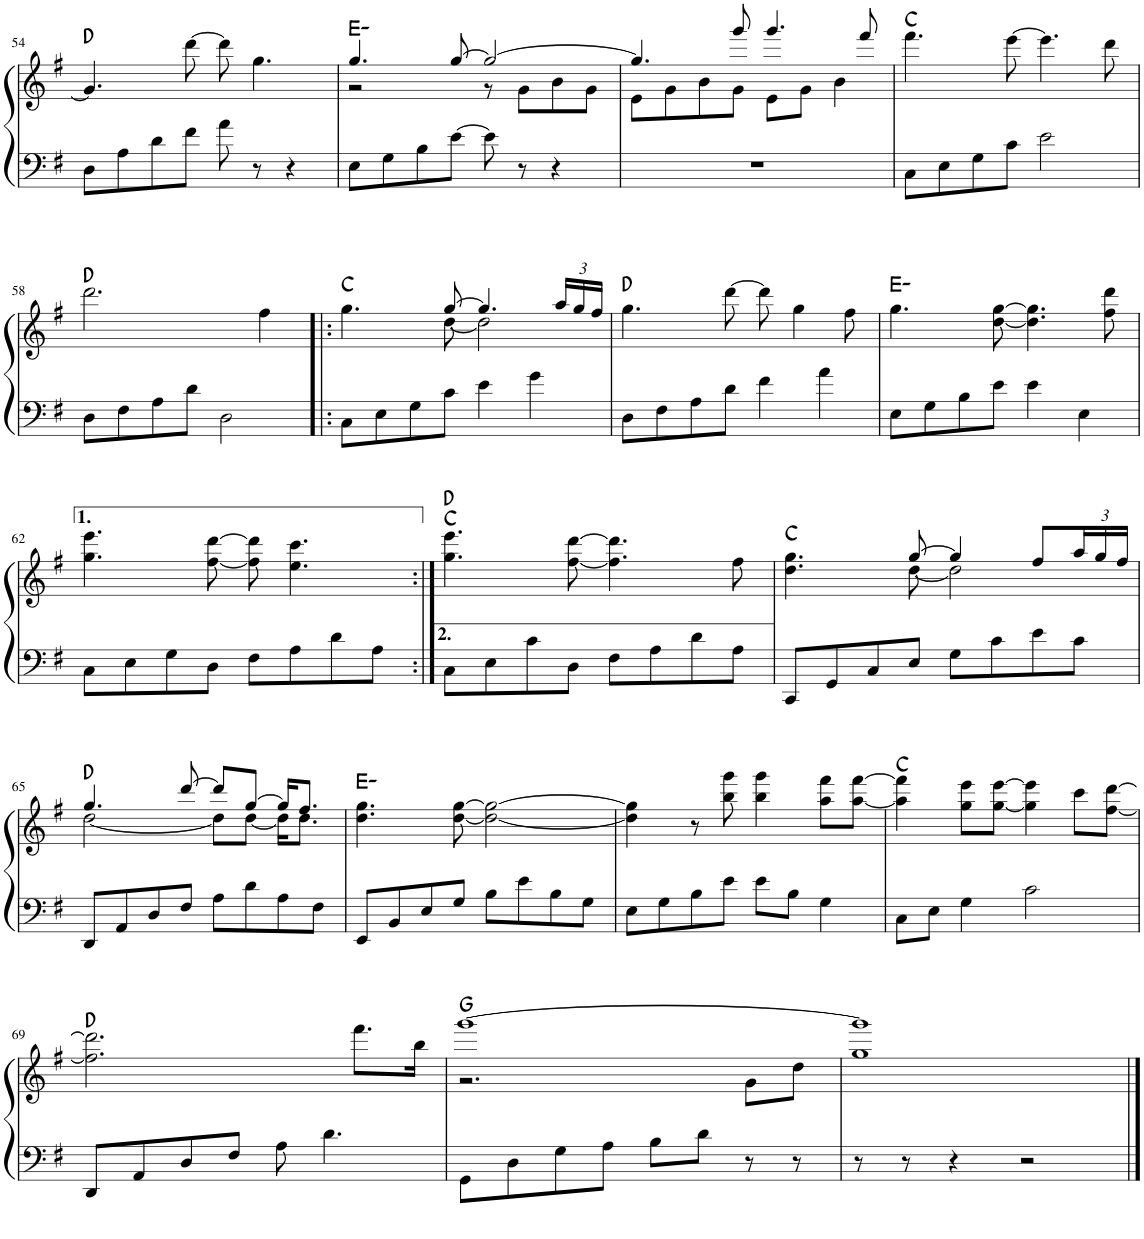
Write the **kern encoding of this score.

**kern	**kern	**harte
*part1	*part1	*part1
*staff2	*staff1	*
*I"Piano	*	*
*I'Pno	*	*
!!LO:PB:g=z
*clefF4	*clefG2	*
*k[f#]	*k[f#]	*
*M4/4	*M4/4	*
=54	=54	=54
8D\L	4.g/]	D:maj
8A\	.	.
8d\	.	.
8f#\J	[8ddd\	.
8a\	8ddd\]	.
8r	4.gg\	.
4r	.	.
=55	=55	=55
*	*^	*
8E\L	4.gg/	2r	E:min
8G\	.	.	.
8B\	.	.	.
[8e\J	[8gg/	.	.
8e\]	2gg/_	8r	.
8r	.	8g\L	.
4r	.	8b\	.
.	.	8g\J	.
=56	=56	=56	=56
1r	4.gg/]	8e\L	.
.	.	8g\	.
.	.	8b\	.
.	8ggg/	8g\J	.
.	4.ggg/	8e\L	.
.	.	8g\J	.
.	.	4b\	.
.	8fff#/	.	.
*	*v	*v	*
=57	=57	=57
8C\L	4.fff#\	C:maj
8E\	.	.
8G\	.	.
8c\J	[8eee\	.
2e\	4.eee\]	.
.	8ddd\	.
!!LO:LB:g=z
=58	=58	=58
8D\L	2.ddd\	D:maj
8F#\	.	.
8A\	.	.
8d\J	.	.
2D\	.	.
.	4ff#\	.
=59!|:	=59!|:	=59!|:
*	*^	*
8C\L	4.gg\	4.ryy	C:maj
8E\	.	.	.
8G\	.	.	.
8c\J	[8gg/	[8dd\	.
4e\	4.gg/]	2dd\]	.
4g\	.	.	.
*	*Xbrackettup	*	*
.	24aa/LL	.	.
.	24gg/	.	.
.	24ff#/JJ	.	.
*	*v	*v	*
=60	=60	=60
8D\L	4.gg\	D:maj
8F#\	.	.
8A\	.	.
8d\J	[8ddd\	.
4f#\	8ddd\]	.
.	4gg\	.
4a\	.	.
.	8ff#\	.
=61	=61	=61
8E\L	4.gg\	E:min
8G\	.	.
8B\	.	.
8e\J	[8dd\ [8gg\	.
4e\	4.dd\] 4.gg\]	.
4E\	.	.
.	8ff#\ 8ddd\	.
!!LO:LB:g=z
=62	=62	=62
8C\L	4.gg\ 4.eee\	.
8E\	.	.
8G\	.	.
8D\J	[8ff#\ [8ddd\	.
8F#\L	8ff#\] 8ddd\]	.
8A\	4.ee\ 4.ccc\	.
8d\	.	.
8A\J	.	.
=63:|!	=63:|!	=63:|!
8C\L	4.gg\ 4.eee\	C:maj D:maj
8E\	.	.
8c\	.	.
8D\J	[8ff#\ [8ddd\	.
8F#\L	4.ff#\] 4.ddd\]	.
8A\	.	.
8d\	.	.
8A\J	8ff#\	.
=64	=64	=64
*	*^	*
8CC/L	4.dd\ 4.gg\	4.ryy	C:maj
8GG/	.	.	.
8C/	.	.	.
8E/J	[8gg/	[8dd\	.
8G\L	4gg/]	2dd\]	.
8c\	.	.	.
8e\	8ff#/L	.	.
8c\J	24aa/L	.	.
.	24gg/	.	.
.	24ff#/JJ	.	.
!!LO:LB:g=z	!!
=65	=65	=65	=65
8DD/L	4.gg/	[2dd\	D:maj
8AA/	.	.	.
8D/	.	.	.
8F#/J	[8ddd/	.	.
8A\L	8ddd/L]	8dd\L]	.
8d\	[8gg/J	[8dd\J	.
8A\	16gg/KL]	16dd\KL]	.
.	8.ff#/J	8.dd\J	.
8F#\J	.	.	.
*	*v	*v	*
=66	=66	=66
8EE/L	4.dd\ 4.gg\	E:min
8BB/	.	.
8E/	.	.
8G/J	[8dd\ [8gg\	.
8B\L	2dd\_ 2gg\_	.
8e\	.	.
8B\	.	.
8G\J	.	.
=67	=67	=67
8E\L	4dd\] 4gg\]	.
8G\	.	.
8B\	8r	.
8e\J	8bb\ 8ggg\	.
8e\L	4bb\ 4ggg\	.
8B\J	.	.
4G\	8aa\ 8fff#\L	.
.	[8aa\ [8fff#\J	.
=68	=68	=68
8C\L	4aa\] 4fff#\]	C:maj
8E\J	.	.
4G\	8gg\ 8eee\L	.
.	[8gg\ [8eee\J	.
2c\	4gg\] 4eee\]	.
.	8ccc\L	.
.	[8ff#\ [8ddd\J	.
!!LO:LB:g=z
=69	=69	=69
8DD/L	2.ff#\] 2.ddd\]	D:maj
8AA/	.	.
8D/	.	.
8F#/J	.	.
8A\	.	.
4.d\	.	.
.	8.fff#\L	.
.	16bb\Jk	.
=70	=70	=70
*	*^	*
8GG\L	[1ggg	2.r	G:maj
8D\	.	.	.
8G\	.	.	.
8A\J	.	.	.
8B\L	.	.	.
8d\J	.	.	.
8r	.	8g\L	.
8r	.	8dd\J	.
=71	=71	=71	=71
8r	1ggg]	1gg	.
8r	.	.	.
4r	.	.	.
2r	.	.	.
*	*v	*v	*
==	==	==
*-	*-	*-
